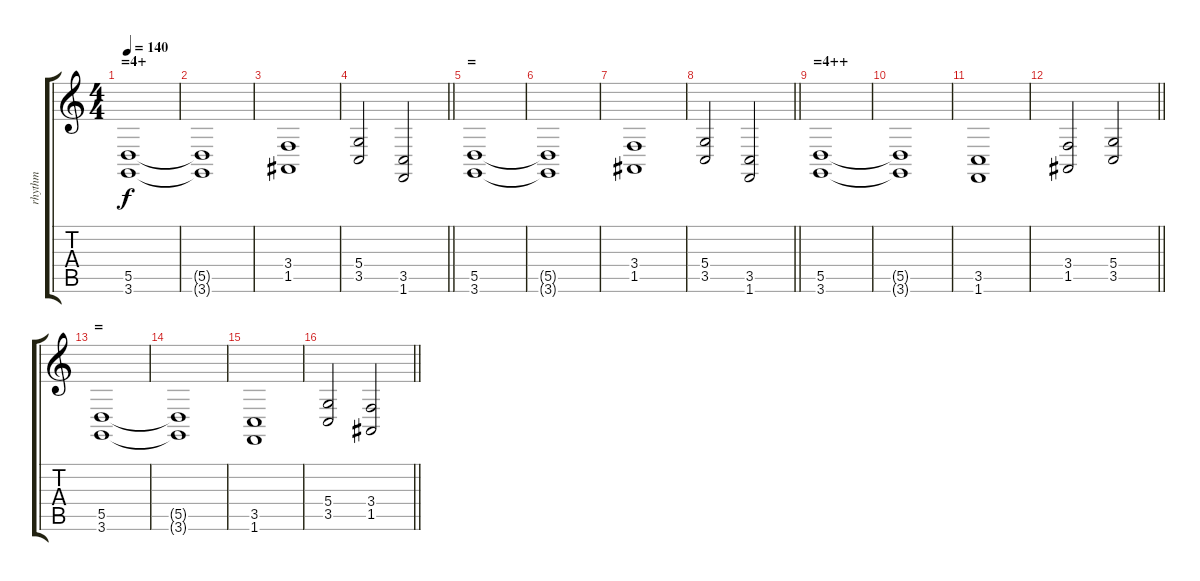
\track ("rhythm" "rhythm") {instrument lead2sawtooth}
\staff {score tabs}
\tuning (E4 B3 G3 D3 A2 E2) {hide}
\ts (4 4)
\section ("" "=4+")
\tempo 140
\clef g2
\ks c
(5.5 3.6).1{dy f} |
(5.5{t} 3.6{t}).1 |
(3.4 1.5).1 |
\barLineRight lightlight
(5.4 3.5).2 (3.5 1.6).2 |
\section ("" "=")
(5.5 3.6).1 |
(5.5{t} 3.6{t}).1 |
(3.4 1.5).1 |
\barLineRight lightlight
(5.4 3.5).2 (3.5 1.6).2 |
\section ("" "=4++")
(5.5 3.6).1 |
(5.5{t} 3.6{t}).1 |
(3.5 1.6).1 |
\barLineRight lightlight
(3.4 1.5).2 (5.4 3.5).2 |
\section ("" "=")
(5.5 3.6).1 |
(5.5{t} 3.6{t}).1 |
(3.5 1.6).1 |
\barLineRight lightlight
(5.4 3.5).2 (3.4 1.5).2
